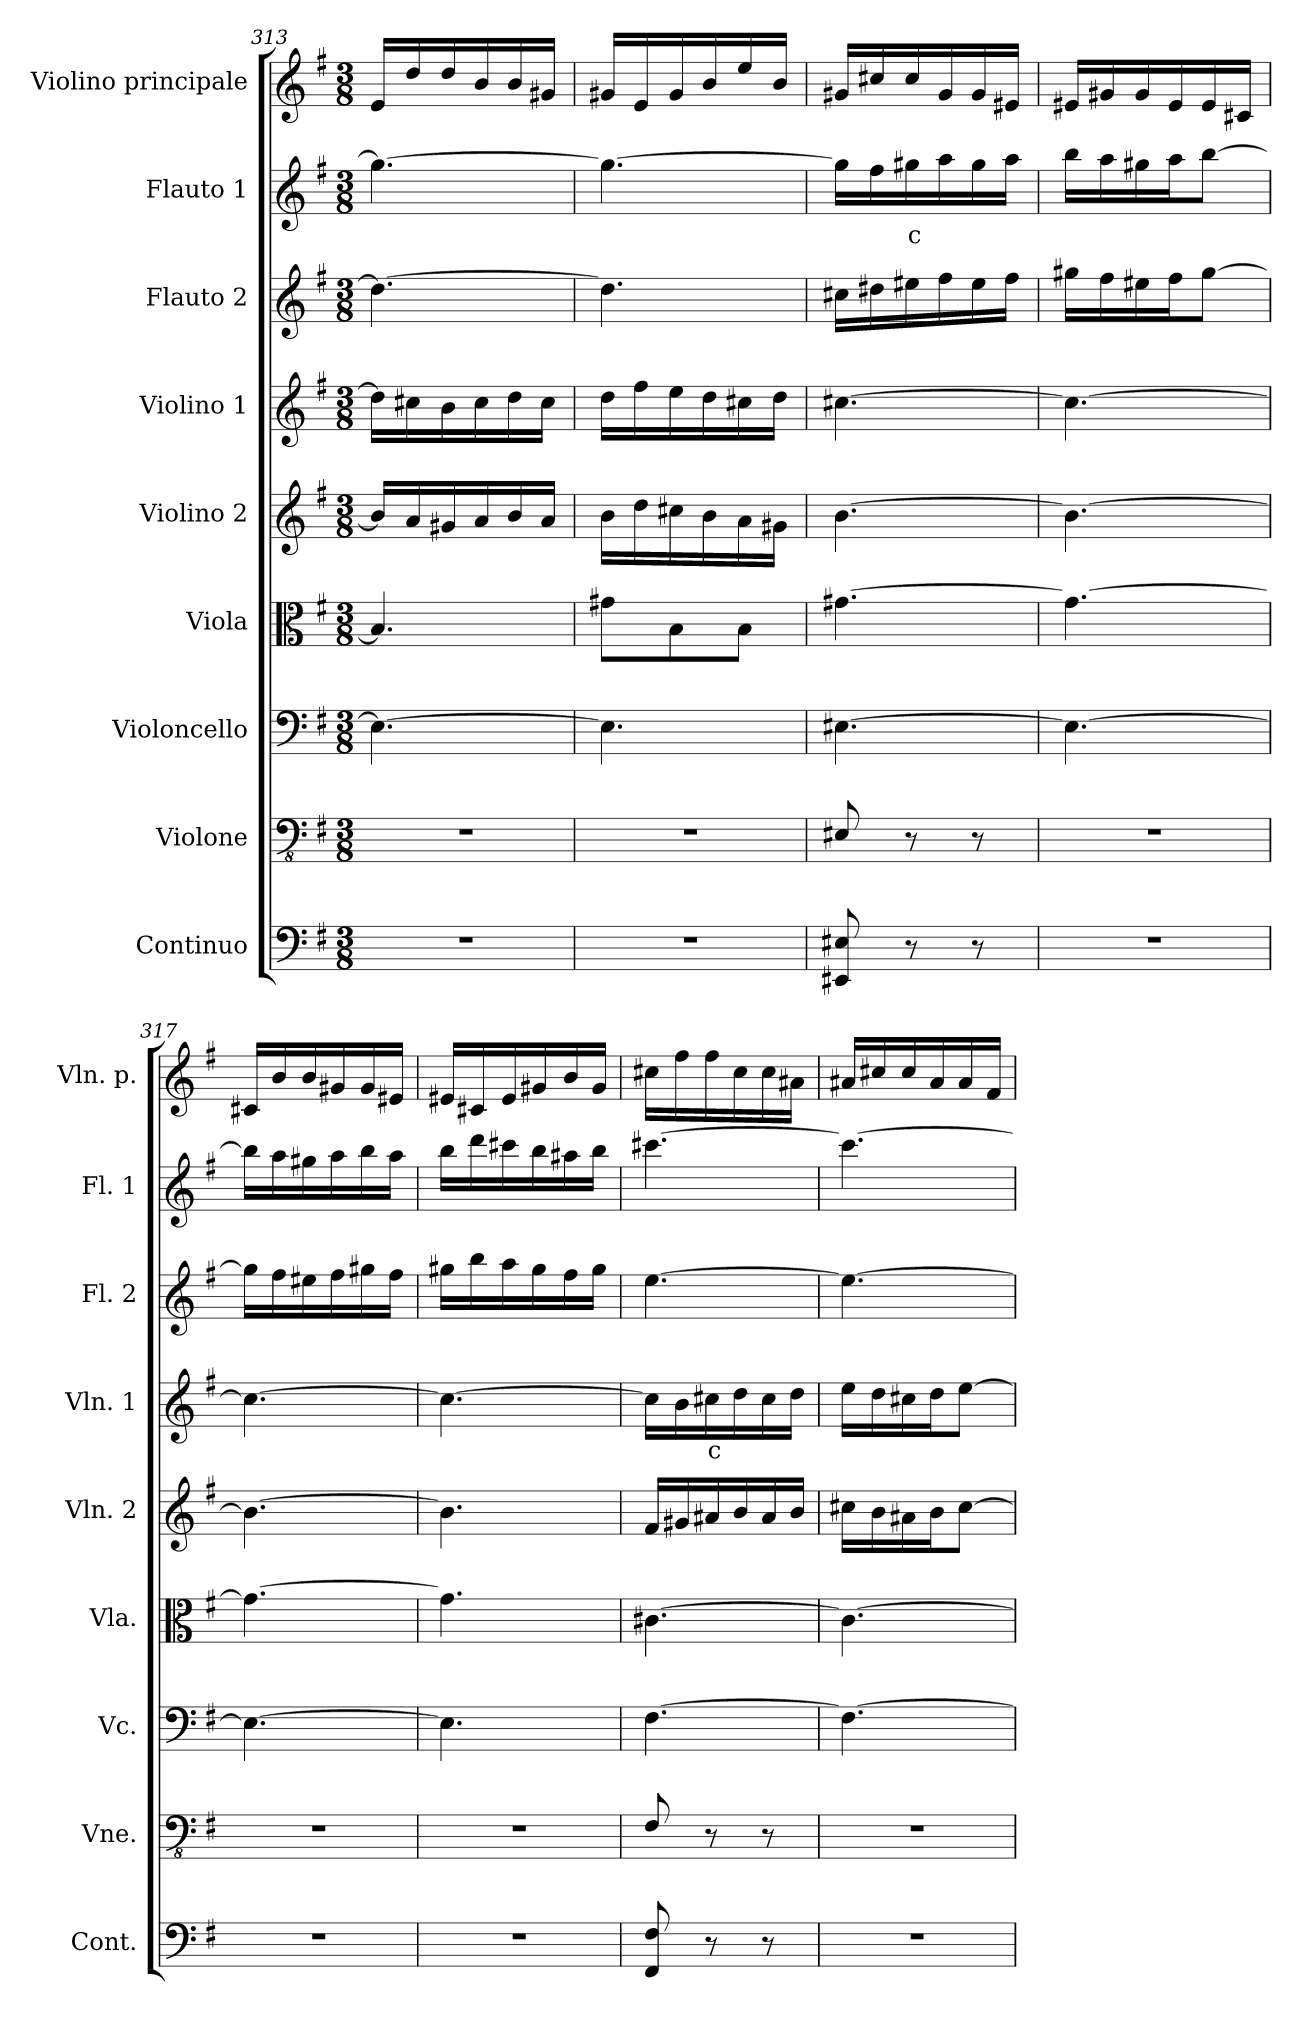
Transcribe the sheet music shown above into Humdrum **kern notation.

**kern	**kern	**kern	**kern	**kern	**kern	**text	**kern	**kern	**text	**kern
*part9	*part8	*part7	*part6	*part5	*part4	*part4	*part3	*part2	*part2	*part1
*staff9	*staff8	*staff7	*staff6	*staff5	*staff4	*staff4	*staff3	*staff2	*staff2	*staff1
*I"Continuo	*I"Violone	*I"Violoncello	*I"Viola	*I"Violino 2	*I"Violino 1	*	*I"Flauto 2	*I"Flauto 1	*	*I"Violino principale
*I'Cont.	*I'Vne.	*I'Vc.	*I'Vla.	*I'Vln. 2	*I'Vln. 1	*	*I'Fl. 2	*I'Fl. 1	*	*I'Vln. p.
*clefF4	*clefFv4	*clefF4	*clefC3	*clefG2	*clefG2	*	*clefG2	*clefG2	*	*clefG2
*	*ITrd7c12	*	*	*	*	*	*	*	*	*
*k[f#]	*k[f#]	*k[f#]	*k[f#]	*k[f#]	*k[f#]	*	*k[f#]	*k[f#]	*	*k[f#]
*M3/8	*M3/8	*M3/8	*M3/8	*M3/8	*M3/8	*	*M3/8	*M3/8	*	*M3/8
=313	=313	=313	=313	=313	=313	=313	=313	=313	=313	=313
4.r	4.r	4.E\_	4.B/]	16b/LL]	16dd\LL]	.	4.dd\_	4.gg#\_	.	16e/LL
.	.	.	.	16a/	16cc#X\	.	.	.	.	16dd/
.	.	.	.	16g#X/	16b\	.	.	.	.	16dd/
.	.	.	.	16a/	16cc#\	.	.	.	.	16b/
.	.	.	.	16b/	16dd\	.	.	.	.	16b/
.	.	.	.	16a/JJ	16cc#\JJ	.	.	.	.	16g#X/JJ
=314	=314	=314	=314	=314	=314	=314	=314	=314	=314	=314
4.r	4.r	4.E\]	8g#X\L	16b\LL	16dd\LL	.	4.dd\]	4.gg#\_	.	16g#X/LL
.	.	.	.	16dd\	16ff#\	.	.	.	.	16e/
.	.	.	8B\	16cc#X\	16ee\	.	.	.	.	16g#/
.	.	.	.	16b\	16dd\	.	.	.	.	16b/
.	.	.	8B\J	16a\	16cc#X\	.	.	.	.	16ee/
.	.	.	.	16g#X\JJ	16dd\JJ	.	.	.	.	16b/JJ
=315	=315	=315	=315	=315	=315	=315	=315	=315	=315	=315
8EE#X/ 8E#X/	8EEE#X/	[4.E#X\	[4.g#X\	[4.b\	[4.cc#X\	.	16cc#X\LL	16gg#\LL]	.	16g#X/LL
.	.	.	.	.	.	.	16dd#X\	16ff#\	.	16cc#X/
!	!	!	!	!	!	!	!	!	!LO:LY:color=#FF0000	!
8r	8r	.	.	.	.	.	16ee#X\	16gg#X\	c	16cc#/
.	.	.	.	.	.	.	16ff#\	16aa\	.	16g#/
8r	8r	.	.	.	.	.	16ee#\	16gg#\	.	16g#/
.	.	.	.	.	.	.	16ff#\JJ	16aa\JJ	.	16e#X/JJ
=316	=316	=316	=316	=316	=316	=316	=316	=316	=316	=316
4.r	4.r	4.E#\_	4.g#\_	4.b\_	4.cc#\_	.	16gg#X\LL	16bb\LL	.	16e#X/LL
.	.	.	.	.	.	.	16ff#\	16aa\	.	16g#X/
.	.	.	.	.	.	.	16ee#X\	16gg#X\	.	16g#/
.	.	.	.	.	.	.	16ff#\J	16aa\J	.	16e#/
.	.	.	.	.	.	.	[8gg#\J	[8bb\J	.	16e#/
.	.	.	.	.	.	.	.	.	.	16c#X/JJ
=317	=317	=317	=317	=317	=317	=317	=317	=317	=317	=317
4.r	4.r	4.E#\_	4.g#\_	4.b\_	4.cc#\_	.	16gg#\LL]	16bb\LL]	.	16c#X/LL
.	.	.	.	.	.	.	16ff#\	16aa\	.	16b/
.	.	.	.	.	.	.	16ee#X\	16gg#X\	.	16b/
.	.	.	.	.	.	.	16ff#\	16aa\	.	16g#X/
.	.	.	.	.	.	.	16gg#X\	16bb\	.	16g#/
.	.	.	.	.	.	.	16ff#\JJ	16aa\JJ	.	16e#X/JJ
=318	=318	=318	=318	=318	=318	=318	=318	=318	=318	=318
4.r	4.r	4.E#\]	4.g#\]	4.b\]	4.cc#\_	.	16gg#X\LL	16bb\LL	.	16e#X/LL
.	.	.	.	.	.	.	16bb\	16ddd\	.	16c#X/
.	.	.	.	.	.	.	16aa\	16ccc#X\	.	16e#/
.	.	.	.	.	.	.	16gg#\	16bb\	.	16g#X/
.	.	.	.	.	.	.	16ff#\	16aa#X\	.	16b/
.	.	.	.	.	.	.	16gg#\JJ	16bb\JJ	.	16g#/JJ
=319	=319	=319	=319	=319	=319	=319	=319	=319	=319	=319
8FF#/ 8F#/	8FFF#/	[4.F#\	[4.c#X\	16f#/LL	16cc#\LL]	.	[4.ee\	[4.ccc#X\	.	16cc#X\LL
.	.	.	.	16g#X/	16b\	.	.	.	.	16ff#\
!	!	!	!	!	!	!LO:LY:color=#FF0000	!	!	!	!
8r	8r	.	.	16a#X/	16cc#X\	c	.	.	.	16ff#\
.	.	.	.	16b/	16dd\	.	.	.	.	16cc#\
8r	8r	.	.	16a#/	16cc#\	.	.	.	.	16cc#\
.	.	.	.	16b/JJ	16dd\JJ	.	.	.	.	16a#X\JJ
=320	=320	=320	=320	=320	=320	=320	=320	=320	=320	=320
4.r	4.r	4.F#\_	4.c#\_	16cc#X\LL	16ee\LL	.	4.ee\_	4.ccc#\_	.	16a#X/LL
.	.	.	.	16b\	16dd\	.	.	.	.	16cc#X/
.	.	.	.	16a#X\	16cc#X\	.	.	.	.	16cc#/
.	.	.	.	16b\J	16dd\J	.	.	.	.	16a#/
.	.	.	.	[8cc#\J	[8ee\J	.	.	.	.	16a#/
.	.	.	.	.	.	.	.	.	.	16f#/JJ
=	=	=	=	=	=	=	=	=	=	=
*-	*-	*-	*-	*-	*-	*-	*-	*-	*-	*-
